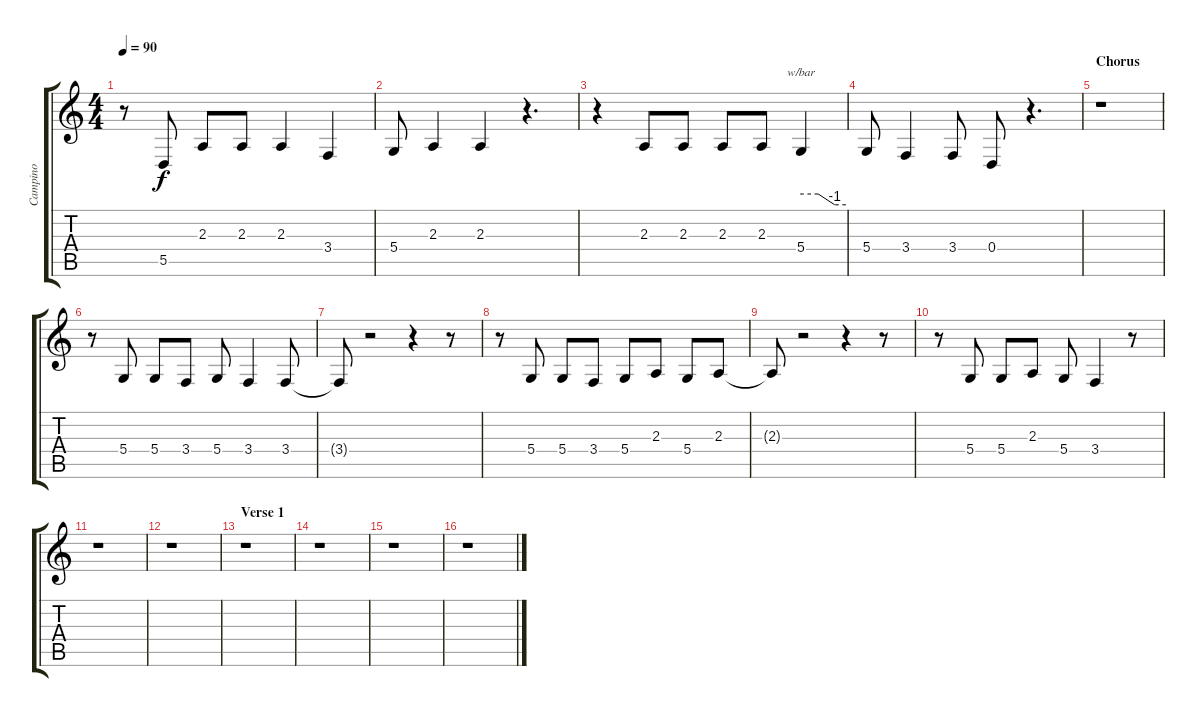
\track ("Campino" "Campino") {instrument cello}
\staff {score tabs}
\tuning (E4 B3 G3 D3 A2 E2) {hide}
\ts (4 4)
\tempo 90
\clef g2
\ks c
r.8{dy f} 5.5.8 2.3.8 2.3.8 2.3.4 3.4.4 |
5.4.8 2.3.4 2.3.4 r.4{d} |
r.4 2.3.8 2.3.8 2.3.8 2.3.8 5.4.4{tbe (custom default 0 0 23 0 45 -4 60 -4)} |
5.4.8 3.4.4 3.4.8 0.4.8 r.4{d} |
\section ("" "Chorus")
r.1 |
r.8 5.4.8 5.4.8 3.4.8 5.4.8 3.4.4 3.4.8 |
3.4{t}.8 r.2 r.4 r.8 |
r.8 5.4.8 5.4.8 3.4.8 5.4.8 2.3.8 5.4.8 2.3.8 |
2.3{t}.8 r.2 r.4 r.8 |
r.8 5.4.8 5.4.8 2.3.8 5.4.8 3.4.4 r.8 |
r.1 |
r.1 |
\section ("" "Verse 1")
r.1 |
r.1 |
r.1 |
r.1
